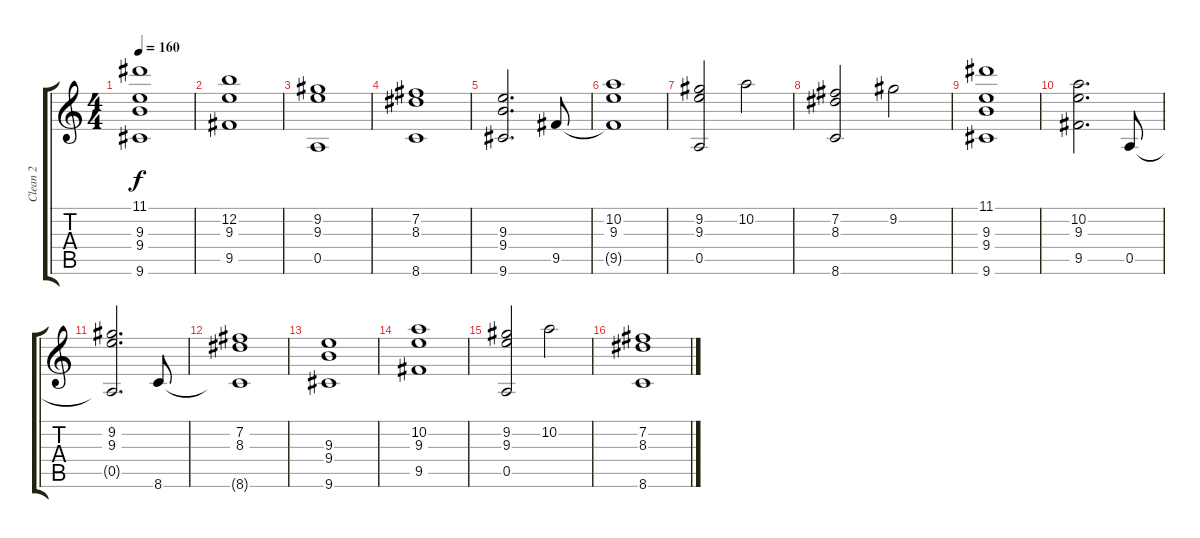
\track ("Clean 2" "Clean 2") {instrument electricguitarclean}
\staff {score tabs}
\tuning (E4 B3 G3 D3 A2 E2) {hide}
\ts (4 4)
\tempo 160
\clef g2
\ks c
(11.1 9.3 9.4 9.6).1{dy f} |
(12.2 9.3 9.5).1 |
(9.2 9.3 0.5).1 |
(7.2 8.3 8.6).1 |
(9.3 9.4 9.6).2{d} 9.5.8 |
(10.2 9.3 9.5{t}).1 |
(9.2 9.3 0.5).2 10.2.2 |
(7.2 8.3 8.6).2 9.2.2 |
(11.1 9.3 9.4 9.6).1 |
(10.2 9.3 9.5).2{d} 0.5.8 |
(9.2 9.3 0.5{t}).2{d} 8.6.8 |
(7.2 8.3 8.6{t}).1 |
(9.3 9.4 9.6).1 |
(10.2 9.3 9.5).1 |
(9.2 9.3 0.5).2 10.2.2 |
(7.2 8.3 8.6).1
